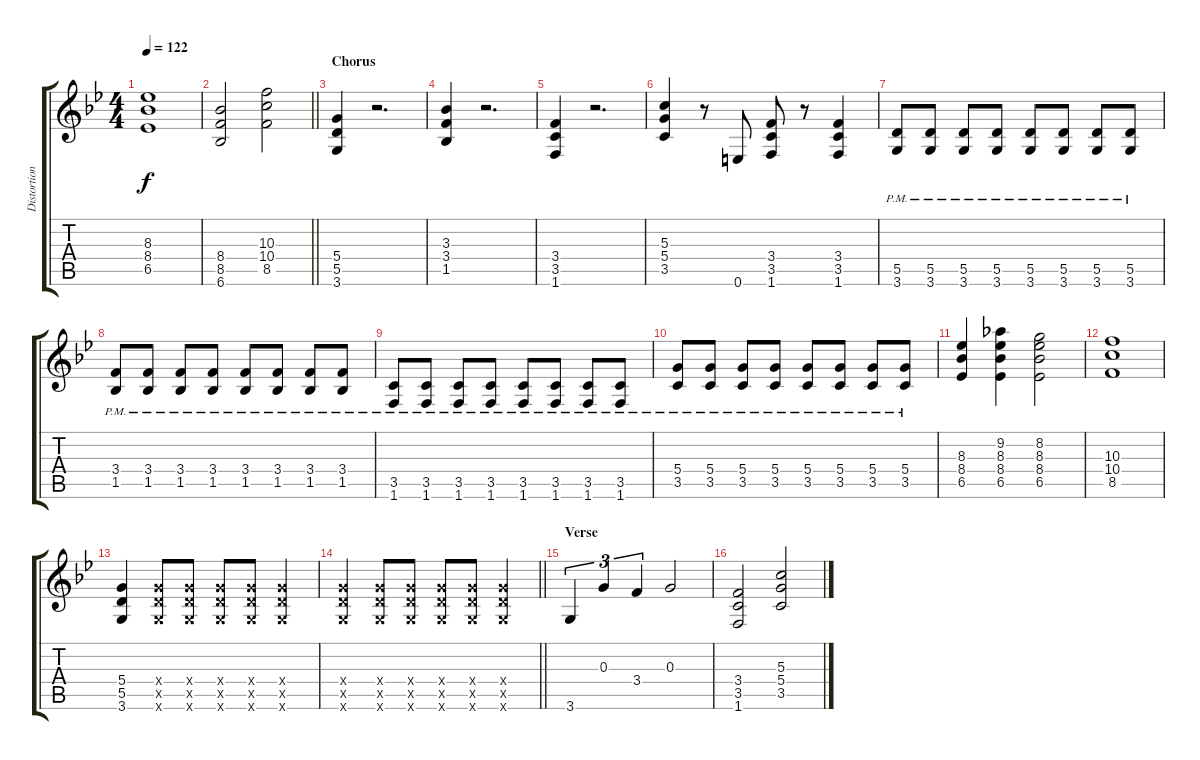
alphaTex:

\track ("Distortion" "Distortion") {instrument distortionguitar}
\staff {score tabs}
\tuning (E4 B3 G3 D3 A2 E2) {hide}
\ts (4 4)
\tempo 122
\clef g2
\ks bb
(8.3 8.4 6.5).1{dy f} |
\barLineRight lightlight
(8.4 8.5 6.6).2 (10.3 10.4 8.5).2 |
\section ("" "Chorus")
(5.4 5.5 3.6).4 r.2{d} |
(3.3 3.4 1.5).4 r.2{d} |
(3.4 3.5 1.6).4 r.2{d} |
(5.3 5.4 3.5).4 r.8 0.6.8 (3.4 3.5 1.6).8 r.8 (3.4 3.5 1.6).4 |
(5.5{pm} 3.6{pm}).8 (5.5{pm} 3.6{pm}).8 (5.5{pm} 3.6{pm}).8 (5.5{pm} 3.6{pm}).8 (5.5{pm} 3.6{pm}).8 (5.5{pm} 3.6{pm}).8 (5.5{pm} 3.6{pm}).8 (5.5{pm} 3.6{pm}).8 |
(3.4{pm} 1.5{pm}).8 (3.4{pm} 1.5{pm}).8 (3.4{pm} 1.5{pm}).8 (3.4{pm} 1.5{pm}).8 (3.4{pm} 1.5{pm}).8 (3.4{pm} 1.5{pm}).8 (3.4{pm} 1.5{pm}).8 (3.4{pm} 1.5{pm}).8 |
(3.5{pm} 1.6{pm}).8 (3.5{pm} 1.6{pm}).8 (3.5{pm} 1.6{pm}).8 (3.5{pm} 1.6{pm}).8 (3.5{pm} 1.6{pm}).8 (3.5{pm} 1.6{pm}).8 (3.5{pm} 1.6{pm}).8 (3.5{pm} 1.6{pm}).8 |
(5.4{pm} 3.5{pm}).8 (5.4{pm} 3.5{pm}).8 (5.4{pm} 3.5{pm}).8 (5.4{pm} 3.5{pm}).8 (5.4{pm} 3.5{pm}).8 (5.4{pm} 3.5{pm}).8 (5.4{pm} 3.5{pm}).8 (5.4{pm} 3.5{pm}).8 |
(8.3 8.4 6.5).4 (9.2 8.3 8.4 6.5).4 (8.2 8.3 8.4 6.5).2 |
(10.3 10.4 8.5).1 |
(5.4 5.5 3.6).4 (5.4{x} 5.5{x} 3.6{x}).8 (5.4{x} 5.5{x} 3.6{x}).8 (5.4{x} 5.5{x} 3.6{x}).8 (5.4{x} 5.5{x} 3.6{x}).8 (5.4{x} 5.5{x} 3.6{x}).4 |
\barLineRight lightlight
(5.4{x} 5.5{x} 3.6{x}).4 (5.4{x} 5.5{x} 3.6{x}).8 (5.4{x} 5.5{x} 3.6{x}).8 (5.4{x} 5.5{x} 3.6{x}).8 (5.4{x} 5.5{x} 3.6{x}).8 (5.4{x} 5.5{x} 3.6{x}).4 |
\section ("" "Verse")
3.6.4{tu (3 2)} 0.3.4{tu (3 2)} 3.4.4{tu (3 2)} 0.3.2 |
(3.4 3.5 1.6).2 (5.3 5.4 3.5).2
